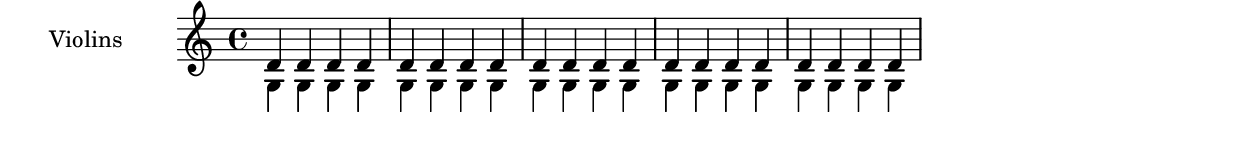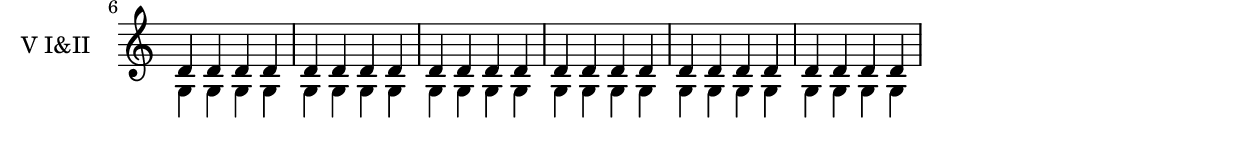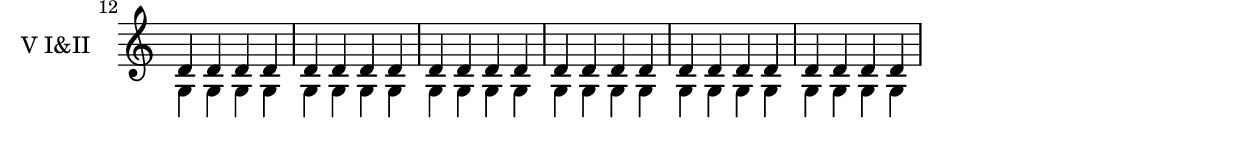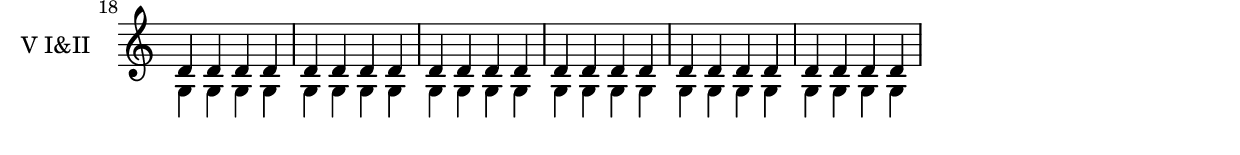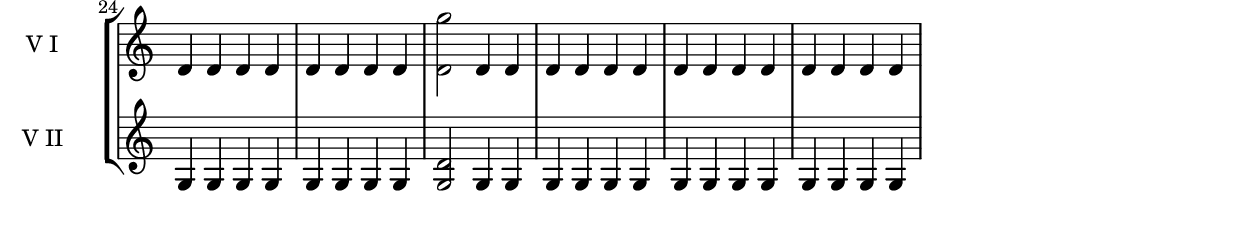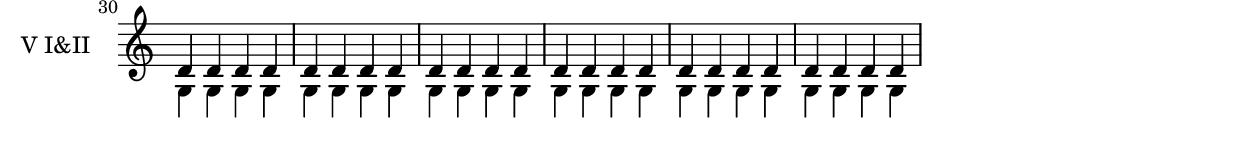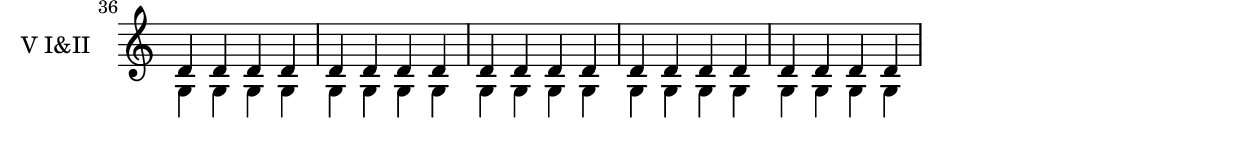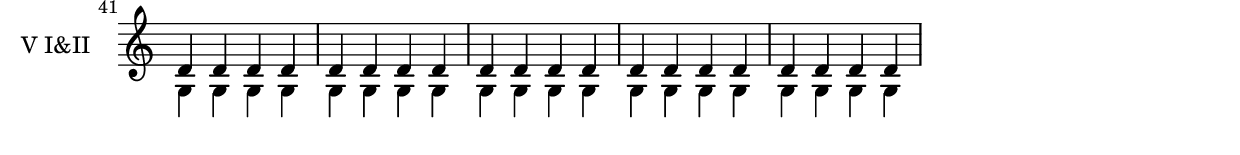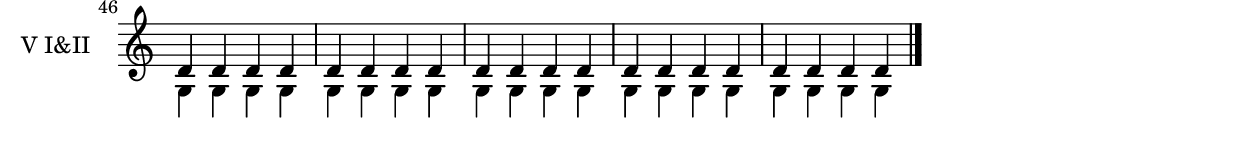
%% Generated by lilypond-book.py
%% Options: [exampleindent=10.16\mm,indent=0\mm,line-width=160\mm]
\include "lilypond-book-preamble.ly"


% ****************************************************************
% Start cut-&-pastable-section
% ****************************************************************



\paper {
  indent = 0\mm
  line-width = 160\mm
  % offset the left padding, also add 1mm as lilypond creates cropped
  % images with a little space on the right
  line-width = #(- line-width (* mm  3.000000) (* mm 1))
}

\layout {
  
}





% ****************************************************************
% ly snippet:
% ****************************************************************
\sourcefilename "/home/gub/NewGub/gub/target/linux-x86/src/lilypond-git.sv.gnu.org--lilypond.git-stable-2.20/input/regression/divisi-staves.ly"
\sourcefileline 0
\version "2.19.13"

\header {
  texidoc = "The @code{VerticalAxisGroup.remove-layer}
property can be used for typesetting temporary divisi staves where
the switch to split staves is done only at line breaks such that all
complex passages are rendered in separate staves."
}

boring = \set Staff.keepAliveInterfaces = #'()
tricky = \unset Staff.keepAliveInterfaces

violI=\relative d' {
  \boring \repeat unfold 100 d4
  \tricky <d g'>2
  \boring \repeat unfold 98 d4
  \bar "|."
}

violII=\relative g {
  \boring \repeat unfold 100 g4
  \tricky <g d'>2
  \boring \repeat unfold 98 g4
  \bar "|."
}

\score {
  \new StaffGroup \with { \consists "Keep_alive_together_engraver" }
  <<
    \new Staff \with { instrumentName = "Violin I"
		       shortInstrumentName = "V I"
		       \override VerticalAxisGroup.remove-empty = ##t
		       \override VerticalAxisGroup.remove-first = ##t
		       \override VerticalAxisGroup.remove-layer = 1
		     }
    \violI
    \new Staff \with { instrumentName = "Violin II"
		       shortInstrumentName = "V II"
		       \override VerticalAxisGroup.remove-empty = ##t
		       \override VerticalAxisGroup.remove-first = ##t
		       \override VerticalAxisGroup.remove-layer = 1
		     }
    \violII
    \new Staff \with { instrumentName = "Violins"
		       shortInstrumentName = "V I&II"
		       \override VerticalAxisGroup.remove-layer = 2
		     }
    <<  \violI \\ \violII  >>
  >>
  \layout {
    short-indent = 2\cm
    indent = 3\cm
  }
}



% ****************************************************************
% end ly snippet
% ****************************************************************
